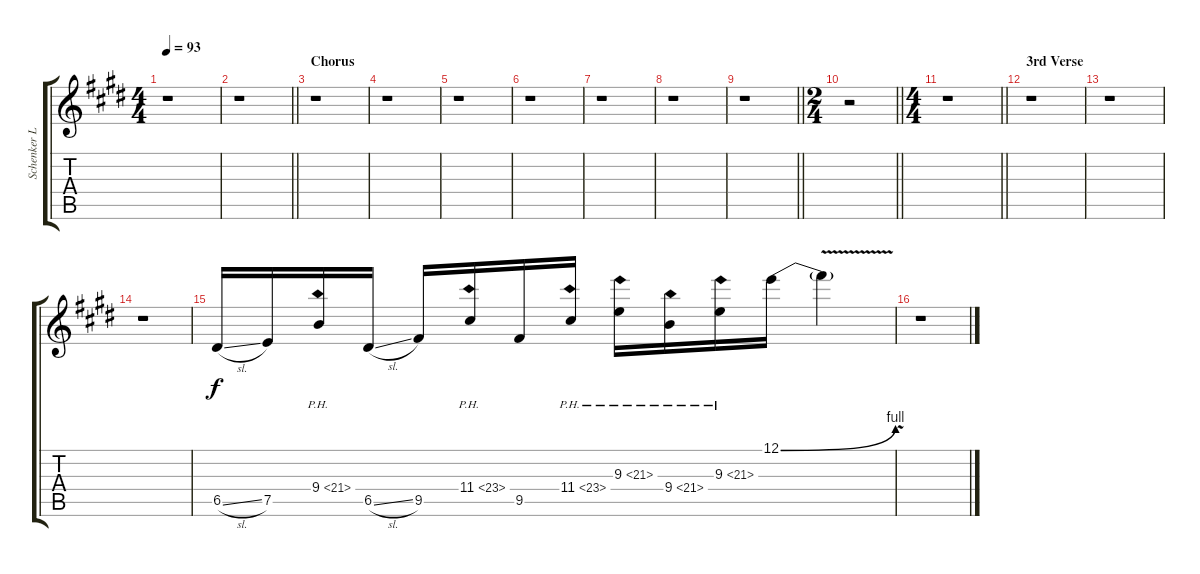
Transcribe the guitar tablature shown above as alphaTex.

\track ("Schenker LEAD" "Schenker L") {instrument overdrivenguitar}
\staff {score tabs}
\tuning (E4 B3 G3 D3 A2 E2) {hide}
\ts (4 4)
\tempo 93
\clef g2
\ks e
r.1{dy f} |
\barLineRight lightlight
r.1 |
\section ("" "Chorus")
r.1 |
r.1 |
r.1 |
r.1 |
r.1 |
r.1 |
\barLineRight lightlight
r.1 |
\ts (2 4)
\barLineRight lightlight
r.2 |
\ts (4 4)
\barLineRight lightlight
r.1 |
\section ("" "3rd Verse")
r.1 |
r.1 |
r.1 |
6.5{sl}.16 7.5.16 9.4{ph 12}.16 6.5{sl}.16 9.5.16 11.4{ph 12}.16 9.5.16 11.4{ph 12}.16 9.3{ph 12}.16 9.4{ph 12}.16 9.3{ph 12}.16 12.1{be (bend 0 0 60 4)}.16 12.1{v t}.4 |
r.1
